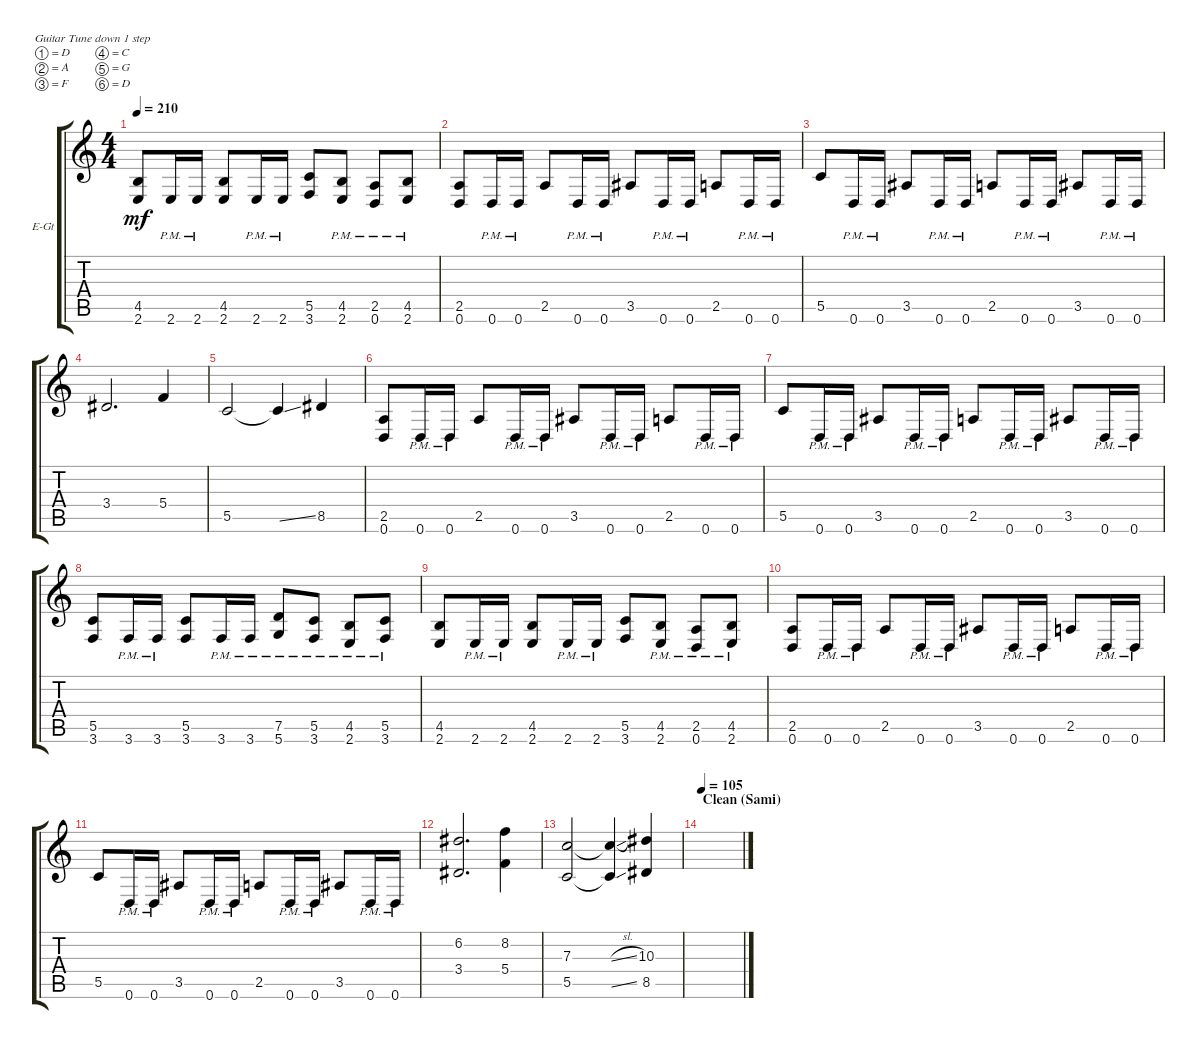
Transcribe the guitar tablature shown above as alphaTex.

\defaultSystemsLayout 4
\bracketExtendMode groupsimilarinstruments
\firstSystemTrackNameOrientation horizontal
\otherSystemsTrackNameOrientation horizontal
\track ("Mille" "E-Gt") {instrument distortionguitar}
\staff {score tabs}
\tuning (D4 A3 F3 C3 G2 D2)
\ts (4 4)
\tempo 210
\clef g2
\ks c
(4.5 2.6).8{dy mf} 2.6{pm}.16 2.6{pm}.16 (4.5 2.6).8 2.6{pm}.16 2.6{pm}.16 (3.6 5.5).8 (2.6{pm} 4.5{pm}).8 (0.6{pm} 2.5{pm}).8 (4.5{pm} 2.6{pm}).8 |
(0.6 2.5).8 0.6{pm}.16 0.6{pm}.16 2.5.8 0.6{pm}.16 0.6{pm}.16 3.5.8 0.6{pm}.16 0.6{pm}.16 2.5.8 0.6{pm}.16 0.6{pm}.16 |
5.5.8 0.6{pm}.16 0.6{pm}.16 3.5.8 0.6{pm}.16 0.6{pm}.16 2.5.8 0.6{pm}.16 0.6{pm}.16 3.5.8 0.6{pm}.16 0.6{pm}.16 |
3.4.2{d} 5.4.4 |
5.5.2 5.5{ss t}.4 8.5.4 |
(0.6 2.5).8 0.6{pm}.16 0.6{pm}.16 2.5.8 0.6{pm}.16 0.6{pm}.16 3.5.8 0.6{pm}.16 0.6{pm}.16 2.5.8 0.6{pm}.16 0.6{pm}.16 |
5.5.8 0.6{pm}.16 0.6{pm}.16 3.5.8 0.6{pm}.16 0.6{pm}.16 2.5.8 0.6{pm}.16 0.6{pm}.16 3.5.8 0.6{pm}.16 0.6{pm}.16 |
(3.6 5.5).8 3.6{pm}.16 3.6{pm}.16 (3.6 5.5).8 3.6{pm}.16 3.6{pm}.16 (5.6{pm} 7.5).8 (3.6{pm} 5.5).8 (2.6{pm} 4.5).8 (3.6{pm} 5.5).8 |
(4.5 2.6).8 2.6{pm}.16 2.6{pm}.16 (4.5 2.6).8 2.6{pm}.16 2.6{pm}.16 (3.6 5.5).8 (2.6{pm} 4.5{pm}).8 (0.6{pm} 2.5{pm}).8 (4.5{pm} 2.6{pm}).8 |
(0.6 2.5).8 0.6{pm}.16 0.6{pm}.16 2.5.8 0.6{pm}.16 0.6{pm}.16 3.5.8 0.6{pm}.16 0.6{pm}.16 2.5.8 0.6{pm}.16 0.6{pm}.16 |
5.5.8 0.6{pm}.16 0.6{pm}.16 3.5.8 0.6{pm}.16 0.6{pm}.16 2.5.8 0.6{pm}.16 0.6{pm}.16 3.5.8 0.6{pm}.16 0.6{pm}.16 |
(3.4 6.2).2{d} (5.4 8.2).4 |
(5.5 7.3).2 (5.5{ss t} 7.3{sl t}).4 (8.5 10.3).4 |
\section ("" "Clean (Sami)")
\tempo 105
